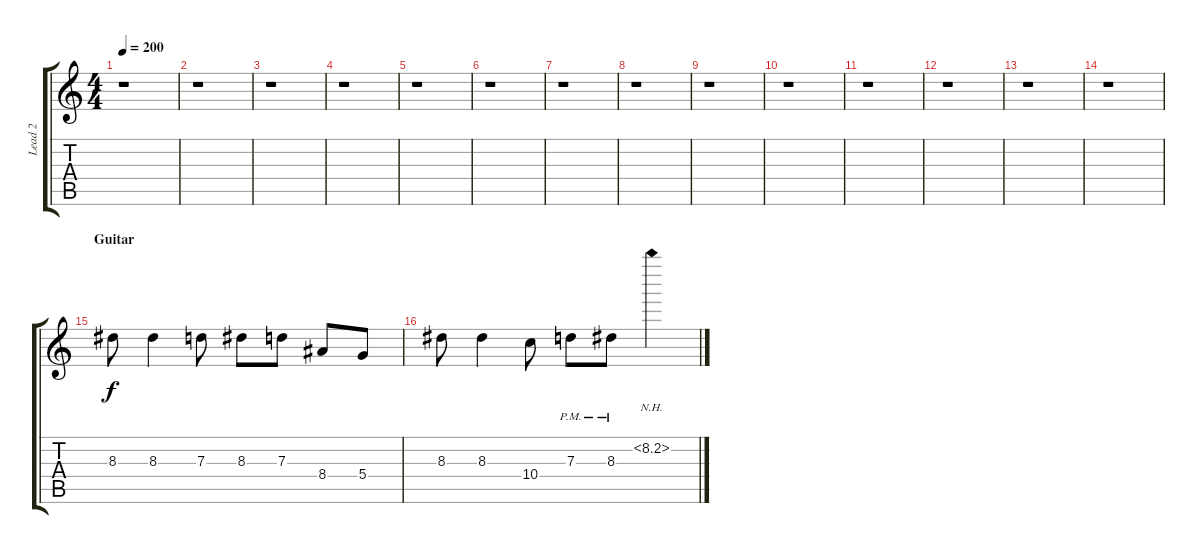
\track ("Lead 2" "Lead 2") {instrument distortionguitar}
\staff {score tabs}
\tuning (E4 B3 G3 D3 A2 E2) {hide}
\ts (4 4)
\section ("" "")
\tempo 200
\clef g2
\ks c
r.1{dy mp} |
r.1 |
r.1 |
r.1 |
r.1 |
r.1 |
r.1 |
r.1 |
r.1 |
r.1 |
r.1 |
r.1 |
r.1 |
r.1 |
\section ("" "Guitar")
8.3.8{dy f} 8.3.4 7.3.8 8.3.8 7.3.8 8.4.8 5.4.8 |
8.3.8 8.3.4 10.4.8 7.3{pm}.8 8.3{pm}.8 8.2{nh}.4
